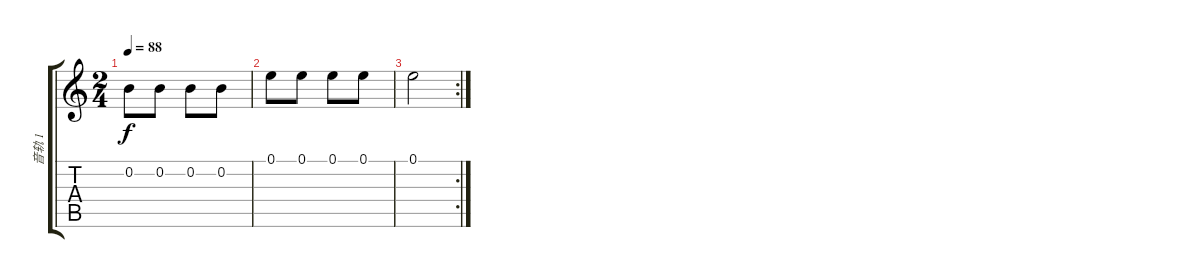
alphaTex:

\track ("音轨 1" "音轨 1") {instrument acousticguitarsteel}
\staff {score tabs}
\tuning (E4 B3 G3 D3 A2 E2) {hide}
\ts (2 4)
\tempo 88
\clef g2
\ks c
0.2.8{dy f} 0.2.8 0.2.8 0.2.8 |
0.1.8 0.1.8 0.1.8 0.1.8 |
\rc 2
0.1.2
